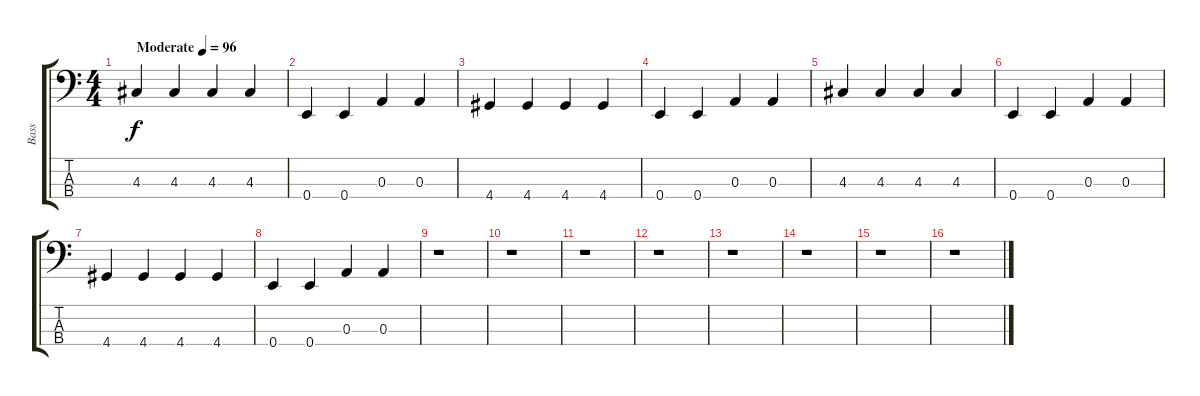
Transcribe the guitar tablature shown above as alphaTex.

\track ("Bass" "Bass") {instrument fretlessbass}
\staff {score tabs}
\tuning (G2 D2 A1 E1) {hide}
\ts (4 4)
\tempo (96 "Moderate")
\clef f4
\ks c
4.3.4{dy f instrument fretlessbass} 4.3.4 4.3.4 4.3.4 |
0.4.4 0.4.4 0.3.4 0.3.4 |
4.4.4 4.4.4 4.4.4 4.4.4 |
0.4.4 0.4.4 0.3.4 0.3.4 |
4.3.4 4.3.4 4.3.4 4.3.4 |
0.4.4 0.4.4 0.3.4 0.3.4 |
4.4.4 4.4.4 4.4.4 4.4.4 |
0.4.4 0.4.4 0.3.4 0.3.4 |
r.1 |
r.1 |
r.1 |
r.1 |
r.1 |
r.1 |
r.1 |
r.1
